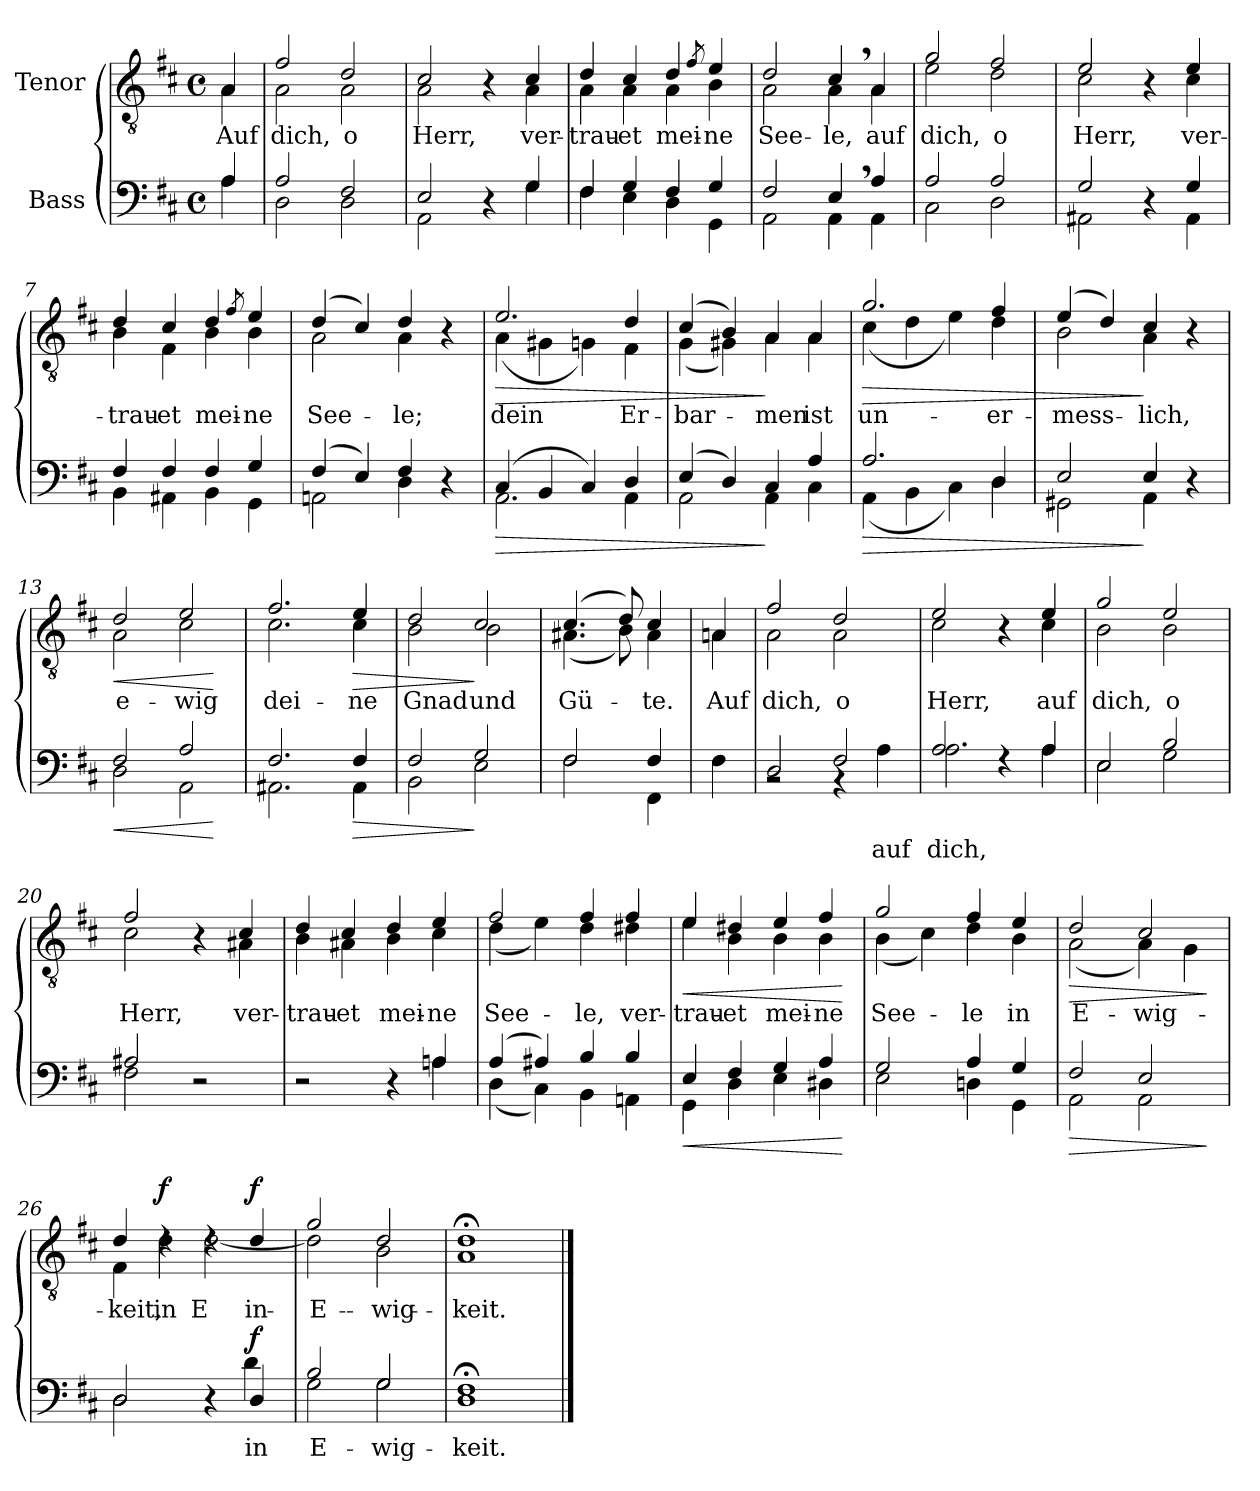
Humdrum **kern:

**kern	**text	**dynam	**kern	**text	**dynam
*part2	*part2	*part2	*part1	*part1	*part1
*staff2	*staff2	*staff2	*staff1	*staff1	*staff1
*I"Bass	*	*	*I"Tenor	*	*
*clefF4	*	*	*clefGv2	*	*
*k[f#c#]	*	*	*k[f#c#]	*	*
*M4/4	*	*	*M4/4	*	*
*met(c)	*	*	*met(c)	*	*
=	=	=	=	=	=
*^	*	*	*	*	*
!	!	!	!	!LO:TX:a:B:t=Adagio non troppo, legato	!	!
!	!	!	!LO:DY:a	!	!LO:LY:b	!LO:DY:a
*	*	*	*	*^	*	*
4A/	4A\	.	other-dynamics	4A/	4A\	Auf	other-dynamics
=1	=1	=1	=1	=1	=1	=1	=1
!	!	!	!	!	!	!LO:LY:b	!
2A/	2D\	.	.	2f#/	2A\	dich,	.
!	!	!	!	!	!	!LO:LY:b	!
2F#/	2D\	.	.	2d/	2A\	o	.
=2	=2	=2	=2	=2	=2	=2	=2
!	!	!	!	!	!	!LO:LY:b	!
2E/	2AA\	.	.	2c#/	2A\	Herr,	.
4r	4ryy	.	.	4r	4ryy	.	.
!	!	!	!	!	!	!LO:LY:b	!
4G/	4G\	.	.	4c#/	4A\	ver-	.
=3	=3	=3	=3	=3	=3	=3	=3
!	!	!	!	!	!	!LO:LY:b	!
4F#/	4F#\	.	.	4d/	4A\	-trau-	.
!	!	!	!	!	!	!LO:LY:b	!
4G/	4E\	.	.	4c#/	4A\	-et	.
!	!	!	!	!	!	!LO:LY:b	!
4F#/	4D\	.	.	4d/	4A\	mei-	.
.	.	.	.	8qf#/	.	.	.
!	!	!	!	!	!	!LO:LY:b	!
4G/	4GG\	.	.	4e/	4B\	-ne	.
=4	=4	=4	=4	=4	=4	=4	=4
!	!	!	!	!	!	!LO:LY:b	!
2F#/	2AA\	.	.	2d/	2A\	See-	.
!	!	!	!	!	!	!LO:LY:b	!
4E,/	4AA\	.	.	4c#,/	4A\	-le,	.
!	!	!	!	!	!	!LO:LY:b	!
4A/	4AA\	.	.	4A/	4A\	auf	.
=5	=5	=5	=5	=5	=5	=5	=5
!	!	!	!	!	!	!LO:LY:b	!
2A/	2C#\	.	.	2g/	2e\	dich,	.
!	!	!	!	!	!	!LO:LY:b	!
2A/	2D\	.	.	2f#/	2d\	o	.
!!LO:LB:g=z	!!
=6	=6	=6	=6	=6	=6	=6	=6
!	!	!	!	!	!	!LO:LY:b	!
2G/	2AA#X\	.	.	2e/	2c#\	Herr,	.
4r	4ryy	.	.	4r	4ryy	.	.
!	!	!	!	!	!	!LO:LY:b	!
4G/	4AA#\	.	.	4e/	4c#\	ver-	.
=7	=7	=7	=7	=7	=7	=7	=7
!	!	!	!	!	!	!LO:LY:b	!
4F#/	4BB\	.	.	4d/	4B\	-trau-	.
!	!	!	!	!	!	!LO:LY:b	!
4F#/	4AA#X\	.	.	4c#/	4F#\	-et	.
!	!	!	!	!	!	!LO:LY:b	!
4F#/	4BB\	.	.	4d/	4B\	mei-	.
.	.	.	.	8qf#/	.	.	.
!	!	!	!	!	!	!LO:LY:b	!
4G/	4GG\	.	.	4e/	4B\	-ne	.
=8	=8	=8	=8	=8	=8	=8	=8
!	!	!	!	!	!	!LO:LY:b	!
(4F#/	2AAn\	.	.	(4d/	2A\	See-	.
4E/)	.	.	.	4c#/)	.	.	.
!	!	!	!	!	!	!LO:LY:b	!
4F#/	4D\	.	.	4d/	4A\	-le;	.
4r	4ryy	.	.	4r	4ryy	.	.
=9	=9	=9	=9	=9	=9	=9	=9
!	!	!	!LO:HP:b	!	!	!LO:LY:b	!LO:HP:b
(4C#/	2.AA\	.	>	2.e/	(4A\	dein	>
4BB/	.	.	.	.	4G#X\	.	.
4C#/)	.	.	.	.	4Gn\)	.	.
!	!	!	!	!	!	!LO:LY:b	!
4D/	4AA\	.	.	4d/	4F#\	Er-	.
=10	=10	=10	=10	=10	=10	=10	=10
!	!	!	!	!	!	!LO:LY:b	!
(4E/	2AA\	.	.	(4c#/	(4G\	-bar-	.
4D/)	.	.	.	4B/)	4G#X\)	.	.
!	!	!	!	!	!	!LO:LY:b	!
4C#/	4AA\	.	]	4A/	4A\	-men	]
!	!	!	!	!	!	!LO:LY:b	!
4A/	4C#\	.	.	4A/	4A\	ist	.
!!LO:LB:g=z	!!
=11	=11	=11	=11	=11	=11	=11	=11
!	!	!	!LO:HP:b	!	!	!LO:LY:b	!LO:HP:b
2.A/	(4AA\	.	>	2.g/	(4c#\	un-	>
.	4BB\	.	.	.	4d\	.	.
.	4C#\)	.	.	.	4e\)	.	.
!	!	!	!	!	!	!LO:LY:b	!
4D/	4D\	.	.	4f#/	4d\	-er-	.
=12	=12	=12	=12	=12	=12	=12	=12
!	!	!	!	!	!	!LO:LY:b	!
2E/	2GG#X\	.	.	(4e/	2B\	-mess-	.
.	.	.	.	4d/)	.	.	.
!	!	!	!	!	!	!LO:LY:b	!
4E/	4AA\	.	]	4c#/	4A\	-lich,	]
4r	4ryy	.	.	4r	4ryy	.	.
=13	=13	=13	=13	=13	=13	=13	=13
!	!	!	!LO:HP:b	!	!	!LO:LY:b	!LO:HP:b
2F#/	2D\	.	<	2d/	2A\	e-	<
!	!	!	!	!	!	!LO:LY:b	!
2A/	2AA\	.	.	2e/	2c#\	-wig	.
*v	*v	*	*	*	*	*	*
*	*	*	*v	*v	*	*
.	.	[	.	.	[
=14	=14	=14	=14	=14	=14
*^	*	*	*	*	*
!	!	!	!	!	!LO:LY:b	!
*	*	*	*	*^	*	*
2.F#/	2.AA#X\	.	.	2.f#/	2.c#\	dei-	.
!	!	!	!LO:HP:b	!	!	!LO:LY:b	!LO:HP:b
4F#/	4AA#\	.	>	4e/	4c#\	-ne	>
=15	=15	=15	=15	=15	=15	=15	=15
!	!	!	!	!	!	!LO:LY:b	!
2F#/	2BB\	.	.	2d/	2B\	Gnad	.
!	!	!	!	!	!	!LO:LY:b	!
2G/	2E\	.	]	2c#/	2B\	und	]
=16	=16	=16	=16	=16	=16	=16	=16
!	!	!	!	!	!	!LO:LY:b	!
2F#/	2F#\	.	.	(4.c#/	(4.A#X\	Gü-	.
.	.	.	.	8d/)	8B\)	.	.
!	!	!	!	!	!	!LO:LY:b	!
4F#/	4FF#\	.	.	4c#/	4A#\	-te.	.
!!LO:LB:g=z	!!
=16X1	=16X1	=16X1	=16X1	=16X1	=16X1	=16X1	=16X1
!	!	!	!	!	!	!LO:LY:b	!
*v	*v	*	*	*	*	*	*
4F#\	.	.	4An/	4A\	Auf	.
=17	=17	=17	=17	=17	=17	=17
*^	*	*	*	*	*	*
!	!	!	!LO:DY:a	!	!	!LO:LY:b	!LO:DY:a
2D/	2rBB	.	other-dynamics	2f#/	2A\	dich,	other-dynamics
!	!	!	!	!	!	!LO:LY:b	!
2F#/	4rBB	.	.	2d/	2A\	o	.
!	!	!LO:LY:b	!	!	!	!	!
.	4A\	auf	.	.	.	.	.
=18	=18	=18	=18	=18	=18	=18	=18
!	!	!LO:LY:b	!	!	!	!LO:LY:b	!
2A/	2.A\	dich,	.	2e/	2c#\	Herr,	.
4rF	.	.	.	4r	4ryy	.	.
!	!	!	!	!	!	!LO:LY:b	!
4A/	4A\	.	.	4e/	4c#\	auf	.
=19	=19	=19	=19	=19	=19	=19	=19
!	!	!	!	!	!	!LO:LY:b	!
2E/	2E\	.	.	2g/	2B\	dich,	.
!	!	!	!	!	!	!LO:LY:b	!
2B/	2G\	.	.	2e/	2B\	o	.
=20	=20	=20	=20	=20	=20	=20	=20
!	!	!	!	!	!	!LO:LY:b	!
2A#X/	2F#\	.	.	2f#/	2c#\	Herr,	.
2r	2ryy	.	.	4r	4ryy	.	.
!	!	!	!	!	!	!LO:LY:b	!
.	.	.	.	4c#/	4A#X\	ver-	.
=21	=21	=21	=21	=21	=21	=21	=21
!	!	!	!	!	!	!LO:LY:b	!
2r	2ryy	.	.	4d/	4B\	-trau-	.
!	!	!	!	!	!	!LO:LY:b	!
.	.	.	.	4c#/	4A#X\	-et	.
!	!	!	!	!	!	!LO:LY:b	!
4r	4ryy	.	.	4d/	4B\	mei-	.
!	!	!	!	!	!	!LO:LY:b	!
4An/	4A\	.	.	4e/	4c#\	-ne	.
=22	=22	=22	=22	=22	=22	=22	=22
!	!	!	!	!	!	!LO:LY:b	!
(4A/	(4D\	.	.	2f#/	(4d\	See-	.
4A#X/)	4C#\)	.	.	.	4e\)	.	.
!	!	!	!	!	!	!LO:LY:b	!
4B/	4BB\	.	.	4f#/	4d\	-le,	.
!	!	!	!	!	!	!LO:LY:b	!
4B/	4AAn\	.	.	4f#/	4d#X\	ver-	.
!!LO:LB:g=z	!!
=23	=23	=23	=23	=23	=23	=23	=23
!	!	!	!LO:HP:b	!	!	!LO:LY:b	!LO:HP:b
4E/	4GG\	.	<	4e/	4e\	-trau-	<
!	!	!	!	!	!	!LO:LY:b	!
4F#/	4D\	.	.	4d#X/	4B\	-et	.
!	!	!	!	!	!	!LO:LY:b	!
4G/	4E\	.	.	4e/	4B\	mei-	.
!	!	!	!	!	!	!LO:LY:b	!
4A/	4D#X\	.	.	4f#/	4B\	-ne	.
*v	*v	*	*	*	*	*	*
*	*	*	*v	*v	*	*
.	.	[	.	.	[
=24	=24	=24	=24	=24	=24
*^	*	*	*	*	*
!	!	!	!	!	!LO:LY:b	!
*	*	*	*	*^	*	*
2G/	2E\	.	.	2g/	(4B\	See-	.
.	.	.	.	.	4c#\)	.	.
!	!	!	!	!	!	!LO:LY:b	!
4A/	4Dn\	.	.	4f#/	4d\	-le	.
!	!	!	!	!	!	!LO:LY:b	!
4G/	4GG\	.	.	4e/	4B\	in	.
=25	=25	=25	=25	=25	=25	=25	=25
!	!	!	!LO:HP:b	!	!	!LO:LY:b	!LO:HP:b
2F#/	2AA\	.	>	2d/	(2A\	E-	>
!	!	!	!	!	!	!LO:LY:b	!
2E/	2AA\	.	.	2c#/	4A\)	-wig-	.
.	.	.	.	.	4G\	.	.
*v	*v	*	*	*	*	*	*
*	*	*	*v	*v	*	*
.	.	]	.	.	]
=26	=26	=26	=26	=26	=26
*^	*	*	*	*	*
!	!	!	!	!	!LO:LY:b	!
*	*	*	*	*^	*	*
2D/	2D\	.	.	4d/	4F#\	-keit,	.
!	!	!	!	!	!	!LO:LY:b	!LO:DY:b
.	.	.	.	4rd	4d\	in	f
!	!	!	!	!	!	!LO:LY:b	!
4r	4ryy	.	.	4rd	[2d\	E-	.
!	!	!LO:LY:b	!LO:DY:a	!	!	!LO:LY:b	!LO:DY:a
4D/	4d\	in	f	4d/	.	in	f
=27	=27	=27	=27	=27	=27	=27	=27
!	!	!LO:LY:b	!	!	!	!LO:LY:b	!
2B/	2G\	E-	.	2g/	2d\]	E-	.
!	!	!LO:LY:b	!	!	!	!LO:LY:b	!
!	!	!	!	!	!	!LO:LY:b	!
2G/	2G\	-wig-	.	2d/	2B\	-wig-	.
=28	=28	=28	=28	=28	=28	=28	=28
!	!	!LO:LY:b	!	!	!	!LO:LY:b	!
!	!	!	!	!	!	!LO:LY:b	!
1F#;<	1D	-keit.	.	1d;<	1A	-keit.	.
*v	*v	*	*	*	*	*	*
*	*	*	*v	*v	*	*
==	==	==	==	==	==
*-	*-	*-	*-	*-	*-
